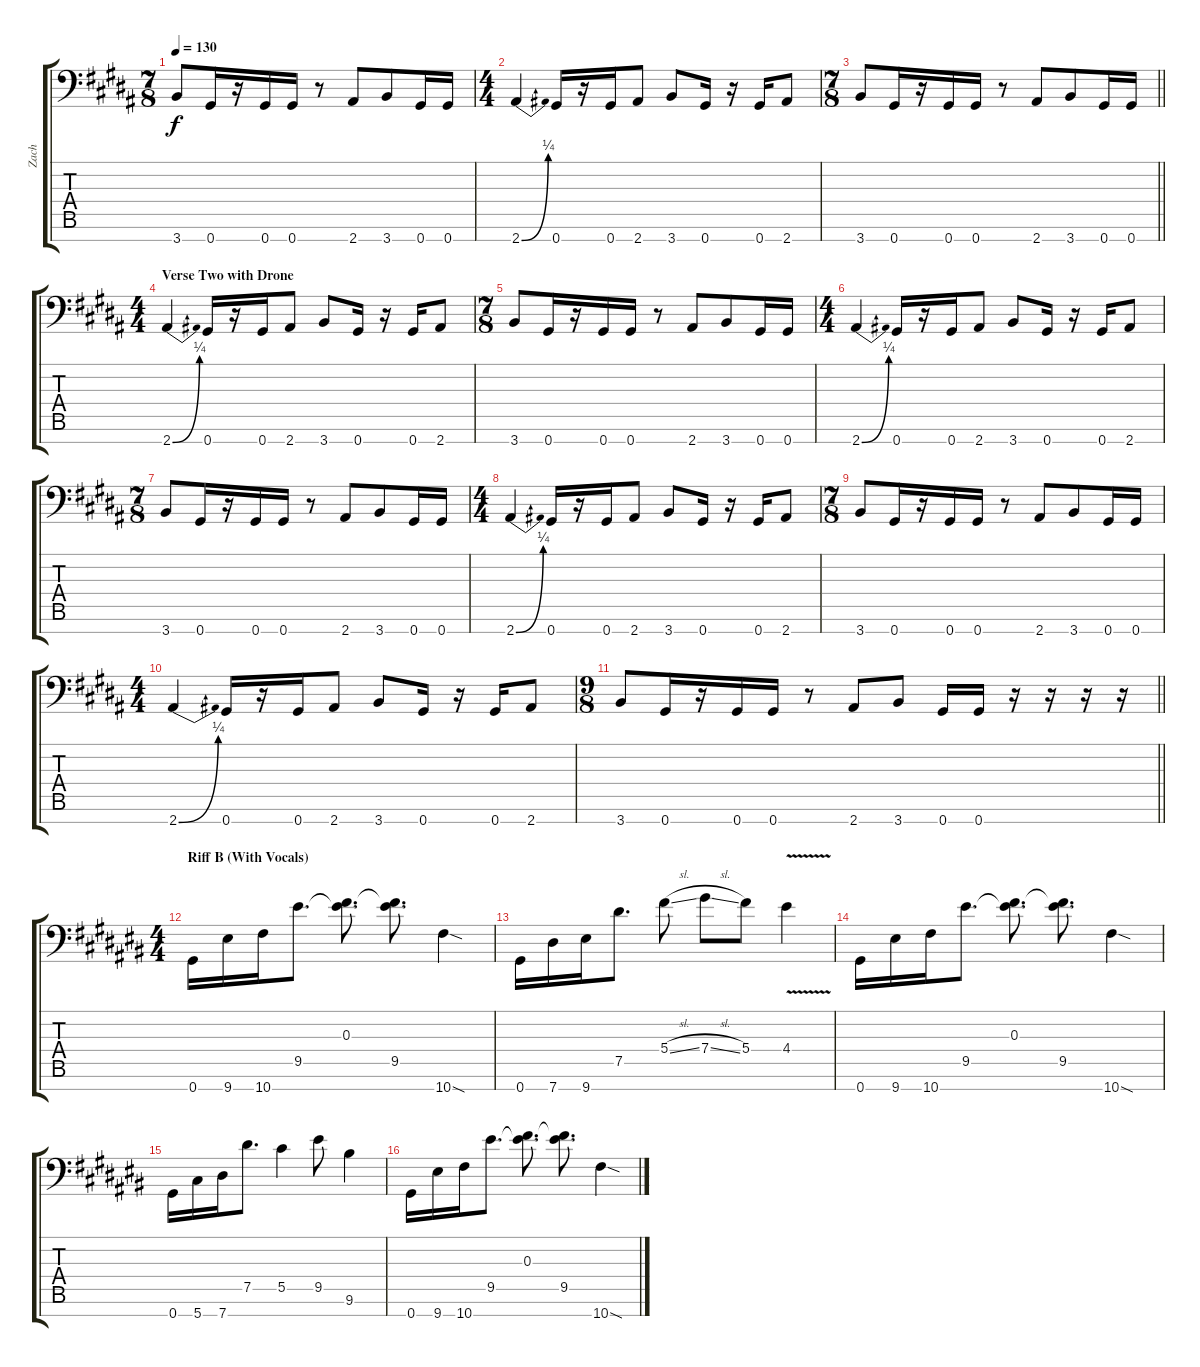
\track ("Zach" "Zach") {instrument distortionguitar}
\staff {score tabs}
\tuning (Eb4 Bb3 Gb3 Db3 Ab2 Eb2 Ab1) {hide}
\ts (7 8)
\tempo 130
\clef f4
\ks g#minor
3.7.8{dy f} 0.7.16 r.16 0.7.16 0.7.16 r.8 2.7.8 3.7.8 0.7.16 0.7.16 |
\ts (4 4)
2.7{be (bend 0 0 60 1)}.4 0.7.16 r.16 0.7.16 2.7.8 3.7.8 0.7.16 r.16 0.7.16 2.7.8 |
\ts (7 8)
\barLineRight lightlight
3.7.8 0.7.16 r.16 0.7.16 0.7.16 r.8 2.7.8 3.7.8 0.7.16 0.7.16 |
\ts (4 4)
\section ("" "Verse Two with Drone")
2.7{be (bend 0 0 60 1)}.4{balance 13} 0.7.16 r.16 0.7.16 2.7.8 3.7.8 0.7.16 r.16 0.7.16 2.7.8 |
\ts (7 8)
3.7.8 0.7.16 r.16 0.7.16 0.7.16 r.8 2.7.8 3.7.8 0.7.16 0.7.16 |
\ts (4 4)
2.7{be (bend 0 0 60 1)}.4 0.7.16 r.16 0.7.16 2.7.8 3.7.8 0.7.16 r.16 0.7.16 2.7.8 |
\ts (7 8)
3.7.8 0.7.16 r.16 0.7.16 0.7.16 r.8 2.7.8 3.7.8 0.7.16 0.7.16 |
\ts (4 4)
2.7{be (bend 0 0 60 1)}.4 0.7.16 r.16 0.7.16 2.7.8 3.7.8 0.7.16 r.16 0.7.16 2.7.8 |
\ts (7 8)
3.7.8 0.7.16 r.16 0.7.16 0.7.16 r.8 2.7.8 3.7.8 0.7.16 0.7.16 |
\ts (4 4)
2.7{be (bend 0 0 60 1)}.4 0.7.16 r.16 0.7.16 2.7.8 3.7.8 0.7.16 r.16 0.7.16 2.7.8 |
\ts (9 8)
\barLineRight lightlight
3.7.8 0.7.16 r.16 0.7.16 0.7.16 r.8 2.7.8 3.7.8 0.7.16 0.7.16 r.16 r.16 r.16 r.16 |
\ts (4 4)
\section ("" "Riff B (With Vocals)")
\ks a#minor
0.7.16 9.7.16 10.7.16 9.5.8{d} (0.3 9.5{t}).8{d} (0.3{t} 9.5).8{d} 10.7{sod}.4 |
0.7.16 7.7.16 9.7.16 7.5.8{d} 5.4{sl}.8 7.4{sl}.8 5.4.8 4.4{v}.4 |
0.7.16 9.7.16 10.7.16 9.5.8{d} (0.3 9.5{t}).8{d} (0.3{t} 9.5).8{d} 10.7{sod}.4 |
0.7.16 5.7.16 7.7.16 7.5.8{d} 5.5.4 9.5.8 9.6.4 |
0.7.16 9.7.16 10.7.16 9.5.8{d} (0.3 9.5{t}).8{d} (0.3{t} 9.5).8{d} 10.7{sod}.4
